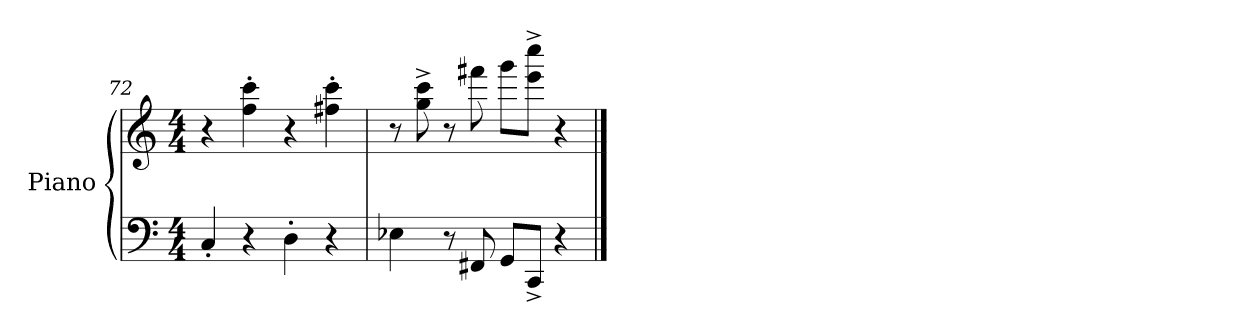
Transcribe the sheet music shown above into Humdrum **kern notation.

**kern	**kern
*part1	*part1
*staff2	*staff1
*I"Piano	*
*I'Pno.	*
*clefF4	*clefG2
*k[]	*k[]
*M4/4	*M4/4
=72	=72
4C'/	4r
4r	4ff\' 4ccc\'
4D'\	4r
4r	4ff#X\' 4ccc\'
=73	=73
4E-X\	8r
.	8gg\^ 8ccc\^
8r	8r
8FF#X/	8fff#X\
8GG/L	8ggg\L
8CC^/J	8eee\^ 8cccc\^J
4r	4r
==	==
*-	*-
